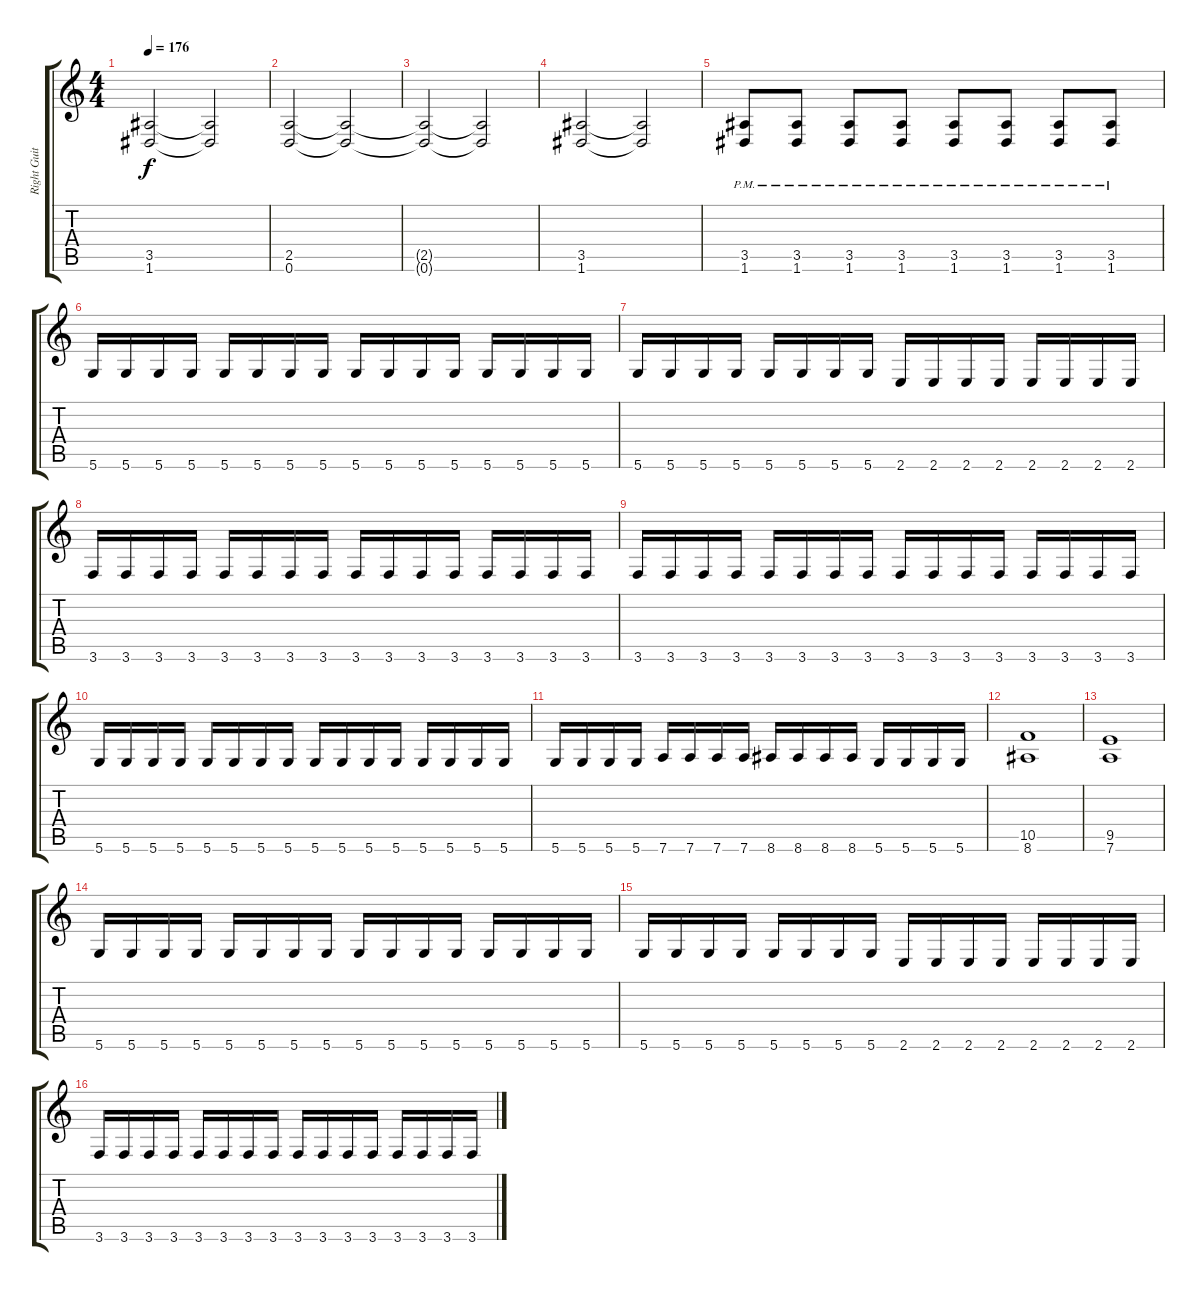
\track ("Right Guitar" "Right Guit") {instrument distortionguitar}
\staff {score tabs}
\tuning (D4 A3 F3 C3 G2 D2) {hide}
\ts (4 4)
\tempo 176
\clef g2
\ks c
(3.5{t} 1.6{t}).2{dy f} (3.5{t} 1.6{t}).2 |
(2.5 0.6).2 (2.5{t} 0.6{t}).2 |
(2.5{t} 0.6{t}).2 (2.5{t} 0.6{t}).2 |
(3.5 1.6).2 (3.5{t} 1.6{t}).2 |
(3.5{pm} 1.6{pm}).8 (3.5{pm} 1.6{pm}).8 (3.5{pm} 1.6{pm}).8 (3.5{pm} 1.6{pm}).8 (3.5{pm} 1.6{pm}).8 (3.5{pm} 1.6{pm}).8 (3.5{pm} 1.6{pm}).8 (3.5{pm} 1.6{pm}).8 |
5.6.16 5.6.16 5.6.16 5.6.16 5.6.16 5.6.16 5.6.16 5.6.16 5.6.16 5.6.16 5.6.16 5.6.16 5.6.16 5.6.16 5.6.16 5.6.16 |
5.6.16 5.6.16 5.6.16 5.6.16 5.6.16 5.6.16 5.6.16 5.6.16 2.6.16 2.6.16 2.6.16 2.6.16 2.6.16 2.6.16 2.6.16 2.6.16 |
3.6.16 3.6.16 3.6.16 3.6.16 3.6.16 3.6.16 3.6.16 3.6.16 3.6.16 3.6.16 3.6.16 3.6.16 3.6.16 3.6.16 3.6.16 3.6.16 |
3.6.16 3.6.16 3.6.16 3.6.16 3.6.16 3.6.16 3.6.16 3.6.16 3.6.16 3.6.16 3.6.16 3.6.16 3.6.16 3.6.16 3.6.16 3.6.16 |
5.6.16 5.6.16 5.6.16 5.6.16 5.6.16 5.6.16 5.6.16 5.6.16 5.6.16 5.6.16 5.6.16 5.6.16 5.6.16 5.6.16 5.6.16 5.6.16 |
5.6.16 5.6.16 5.6.16 5.6.16 7.6.16 7.6.16 7.6.16 7.6.16 8.6.16 8.6.16 8.6.16 8.6.16 5.6.16 5.6.16 5.6.16 5.6.16 |
(10.5 8.6).1 |
(9.5 7.6).1 |
5.6.16 5.6.16 5.6.16 5.6.16 5.6.16 5.6.16 5.6.16 5.6.16 5.6.16 5.6.16 5.6.16 5.6.16 5.6.16 5.6.16 5.6.16 5.6.16 |
5.6.16 5.6.16 5.6.16 5.6.16 5.6.16 5.6.16 5.6.16 5.6.16 2.6.16 2.6.16 2.6.16 2.6.16 2.6.16 2.6.16 2.6.16 2.6.16 |
3.6.16 3.6.16 3.6.16 3.6.16 3.6.16 3.6.16 3.6.16 3.6.16 3.6.16 3.6.16 3.6.16 3.6.16 3.6.16 3.6.16 3.6.16 3.6.16
